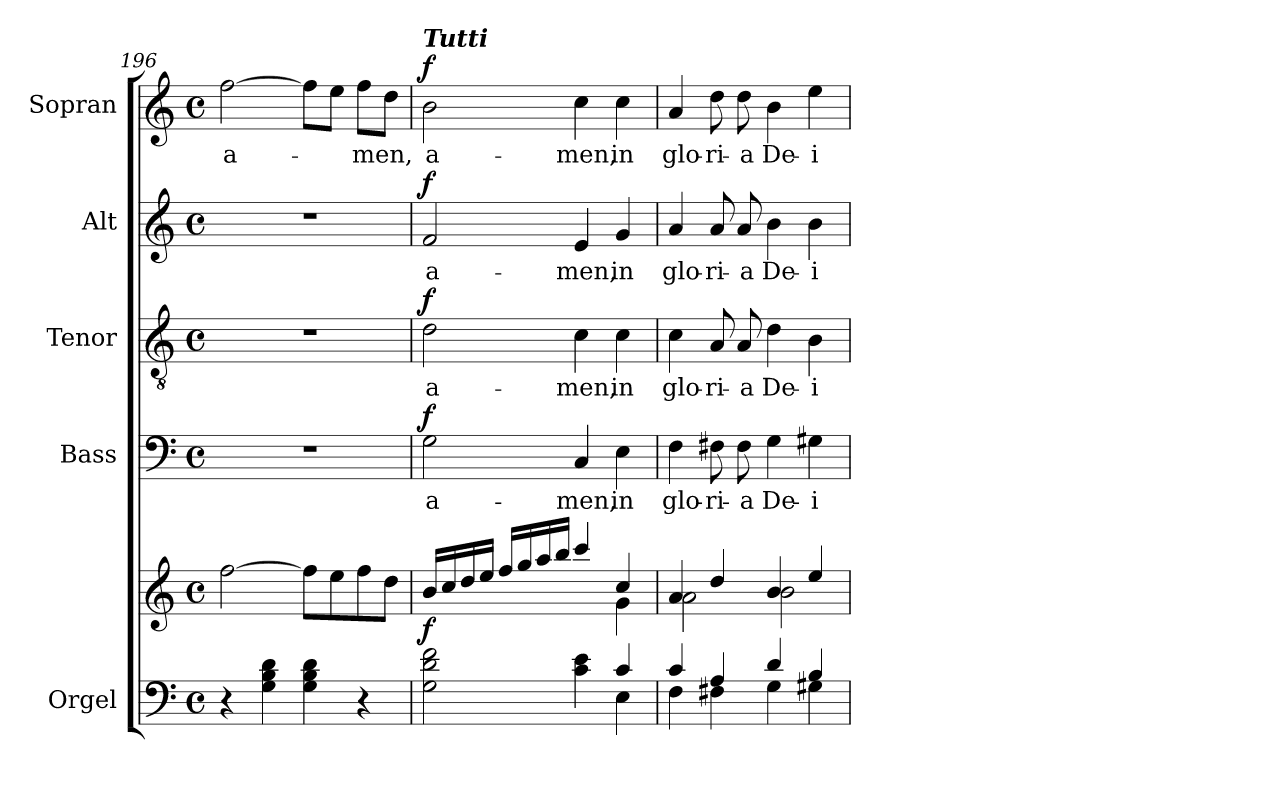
**kern	**kern	**dynam	**kern	**text	**dynam	**kern	**text	**dynam	**kern	**text	**dynam	**kern	**text	**dynam
*part5	*part5	*part5	*part4	*part4	*part4	*part3	*part3	*part3	*part2	*part2	*part2	*part1	*part1	*part1
*staff6	*staff5	*staff5/6	*staff4	*staff4	*staff4	*staff3	*staff3	*staff3	*staff2	*staff2	*staff2	*staff1	*staff1	*staff1
*I"Orgel	*	*	*I"Bass	*	*	*I"Tenor	*	*	*I"Alt	*	*	*I"Sopran	*	*
*I'Org.	*	*	*I'B.	*	*	*I'T.	*	*	*I'A.	*	*	*I'S.	*	*
*clefF4	*clefG2	*	*clefF4	*	*	*clefGv2	*	*	*clefG2	*	*	*clefG2	*	*
*k[]	*k[]	*	*k[]	*	*	*k[]	*	*	*k[]	*	*	*k[]	*	*
*C:	*C:	*	*C:	*	*	*C:	*	*	*C:	*	*	*C:	*	*
*M4/4	*M4/4	*	*M4/4	*	*	*M4/4	*	*	*M4/4	*	*	*M4/4	*	*
*met(c)	*met(c)	*	*met(c)	*	*	*met(c)	*	*	*met(c)	*	*	*met(c)	*	*
=196	=196	=196	=196	=196	=196	=196	=196	=196	=196	=196	=196	=196	=196	=196
!	!	!	!	!	!	!	!	!	!	!	!	!	!LO:LY:b	!
4r	[2ff\	.	1r	.	.	1r	.	.	1r	.	.	[2ff\	a-	.
4G\ 4B\ 4d\	.	.	.	.	.	.	.	.	.	.	.	.	.	.
4G\ 4B\ 4d\	8ff\L]	.	.	.	.	.	.	.	.	.	.	8ff\L]	.	.
.	8ee\	.	.	.	.	.	.	.	.	.	.	8ee\J	.	.
!	!	!	!	!	!	!	!	!	!	!	!	!	!LO:LY:b	!
4r	8ff\	.	.	.	.	.	.	.	.	.	.	8ff\L	-men,	.
.	8dd\J	.	.	.	.	.	.	.	.	.	.	8dd\J	.	.
=197	=197	=197	=197	=197	=197	=197	=197	=197	=197	=197	=197	=197	=197	=197
*^	*^	*	*	*	*	*	*	*	*	*	*	*	*	*
!	!	!	!	!	!	!	!	!	!	!	!	!	!	!LO:TX:a:Bi:t=Tutti	!	!
!	!	!	!	!LO:DY:b	!	!LO:LY:b	!LO:DY:a	!	!LO:LY:b	!LO:DY:a	!	!LO:LY:b	!LO:DY:a	!	!LO:LY:b	!LO:DY:a
2G\ 2d\ 2f\	2.ryy	16b/LL	2.ryy	f	2G\	a-	f	2d\	a-	f	2f/	a-	f	2b\	a-	f
.	.	16cc/	.	.	.	.	.	.	.	.	.	.	.	.	.	.
.	.	16dd/	.	.	.	.	.	.	.	.	.	.	.	.	.	.
.	.	16ee/JJ	.	.	.	.	.	.	.	.	.	.	.	.	.	.
.	.	16ff/LL	.	.	.	.	.	.	.	.	.	.	.	.	.	.
.	.	16gg/	.	.	.	.	.	.	.	.	.	.	.	.	.	.
.	.	16aa/	.	.	.	.	.	.	.	.	.	.	.	.	.	.
.	.	16bb/JJ	.	.	.	.	.	.	.	.	.	.	.	.	.	.
!	!	!	!	!	!	!LO:LY:b	!	!	!LO:LY:b	!	!	!LO:LY:b	!	!	!LO:LY:b	!
4c\ 4e\	.	4ccc/	.	.	4C/	-men,	.	4c\	-men,	.	4e/	-men,	.	4cc\	-men,	.
!	!	!	!	!	!	!LO:LY:b	!	!	!LO:LY:b	!	!	!LO:LY:b	!	!	!LO:LY:b	!
4c/	4E\	4cc/	4g\	.	4E\	in	.	4c\	in	.	4g/	in	.	4cc\	in	.
!!LO:PB:g=z
=198	=198	=198	=198	=198	=198	=198	=198	=198	=198	=198	=198	=198	=198	=198	=198	=198
!	!	!	!	!	!	!LO:LY:b	!	!	!LO:LY:b	!	!	!LO:LY:b	!	!	!LO:LY:b	!
4c/	4F\	4a/	2a\	.	4F\	glo-	.	4c\	glo-	.	4a/	glo-	.	4a/	glo-	.
!	!	!	!	!	!	!LO:LY:b	!	!	!LO:LY:b	!	!	!LO:LY:b	!	!	!LO:LY:b	!
4A/	4F#X\	4dd/	.	.	8F#X\	-ri-	.	8A/	-ri-	.	8a/	-ri-	.	8dd\	-ri-	.
!	!	!	!	!	!	!LO:LY:b	!	!	!LO:LY:b	!	!	!LO:LY:b	!	!	!LO:LY:b	!
.	.	.	.	.	8F#\	-a	.	8A/	-a	.	8a/	-a	.	8dd\	-a	.
!	!	!	!	!	!	!LO:LY:b	!	!	!LO:LY:b	!	!	!LO:LY:b	!	!	!LO:LY:b	!
4d/	4G\	4b/	2b\	.	4G\	De-	.	4d\	De-	.	4b\	De-	.	4b\	De-	.
!	!	!	!	!	!	!LO:LY:b	!	!	!LO:LY:b	!	!	!LO:LY:b	!	!	!LO:LY:b	!
4B/	4G#X\	4ee/	.	.	4G#X\	-i	.	4B\	-i	.	4b\	-i	.	4ee\	-i	.
*v	*v	*	*	*	*	*	*	*	*	*	*	*	*	*	*	*
*	*v	*v	*	*	*	*	*	*	*	*	*	*	*	*	*
=	=	=	=	=	=	=	=	=	=	=	=	=	=	=
*-	*-	*-	*-	*-	*-	*-	*-	*-	*-	*-	*-	*-	*-	*-
